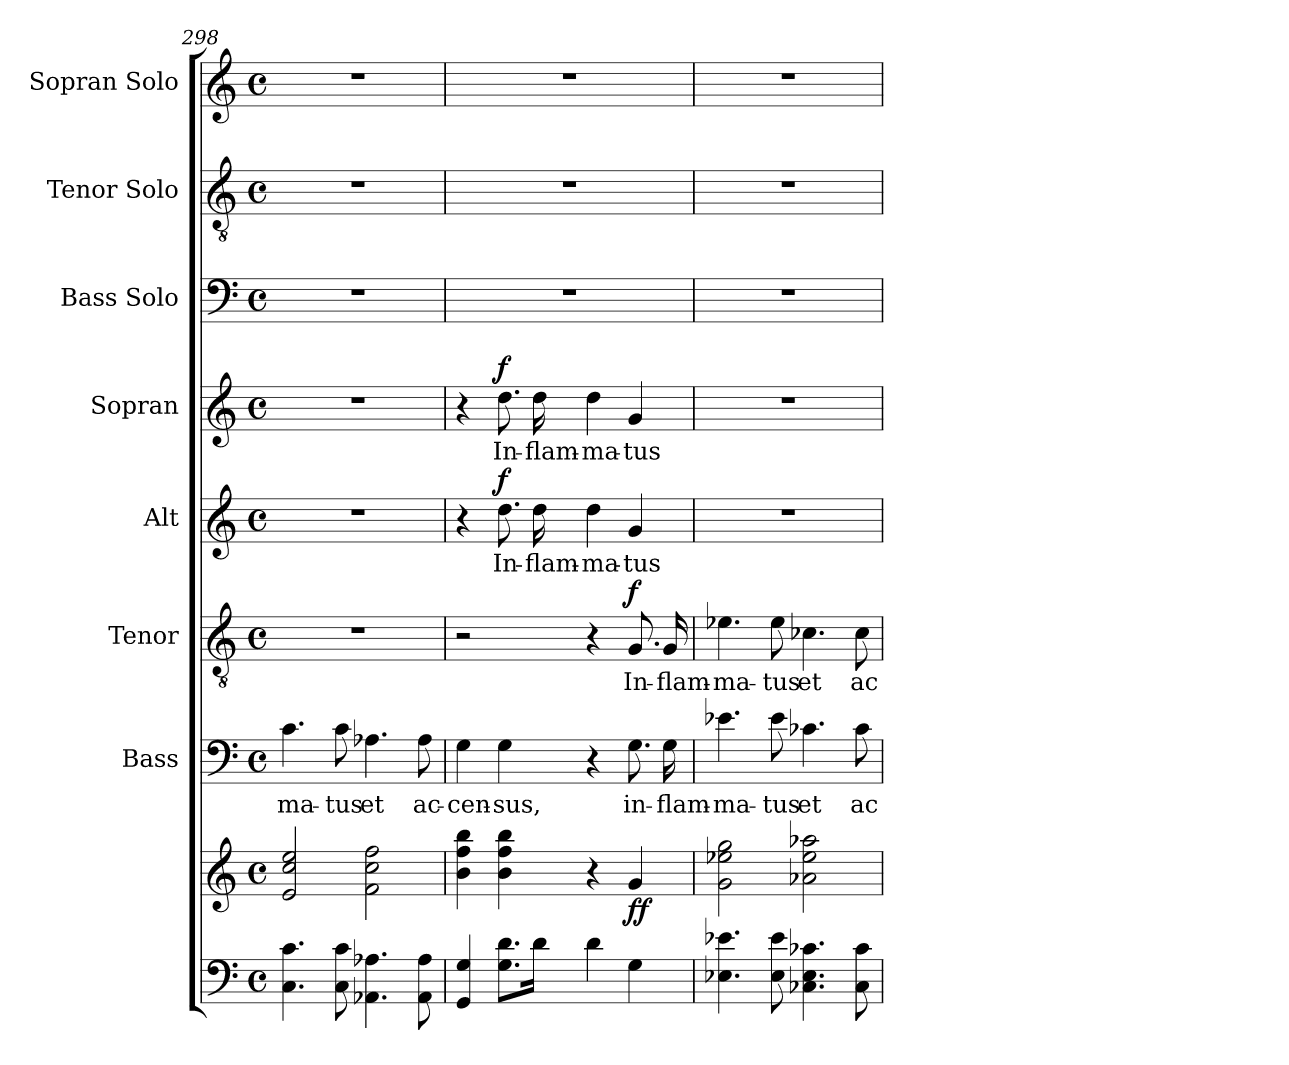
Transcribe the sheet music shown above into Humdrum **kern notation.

**kern	**kern	**dynam	**kern	**text	**kern	**text	**dynam	**kern	**text	**dynam	**kern	**text	**dynam	**kern	**kern	**kern
*part8	*part8	*part8	*part7	*part7	*part6	*part6	*part6	*part5	*part5	*part5	*part4	*part4	*part4	*part3	*part2	*part1
*staff9	*staff8	*staff8/9	*staff7	*staff7	*staff6	*staff6	*staff6	*staff5	*staff5	*staff5	*staff4	*staff4	*staff4	*staff3	*staff2	*staff1
*	*	*	*I"Bass	*	*I"Tenor	*	*	*I"Alt	*	*	*I"Sopran	*	*	*I"Bass Solo	*I"Tenor Solo	*I"Sopran Solo
*	*	*	*I'B.	*	*I'T.	*	*	*I'A.	*	*	*I'S.	*	*	*I'B. Solo	*I'T. Solo	*I'S. Solo
*clefF4	*clefG2	*	*clefF4	*	*clefGv2	*	*	*clefG2	*	*	*clefG2	*	*	*clefF4	*clefGv2	*clefG2
*k[]	*k[]	*	*k[]	*	*k[]	*	*	*k[]	*	*	*k[]	*	*	*k[]	*k[]	*k[]
*C:	*C:	*	*C:	*	*C:	*	*	*C:	*	*	*C:	*	*	*C:	*C:	*C:
*M4/4	*M4/4	*	*M4/4	*	*M4/4	*	*	*M4/4	*	*	*M4/4	*	*	*M4/4	*M4/4	*M4/4
*met(c)	*met(c)	*	*met(c)	*	*met(c)	*	*	*met(c)	*	*	*met(c)	*	*	*met(c)	*met(c)	*met(c)
=298	=298	=298	=298	=298	=298	=298	=298	=298	=298	=298	=298	=298	=298	=298	=298	=298
!	!	!	!	!LO:LY:b	!	!	!	!	!	!	!	!	!	!	!	!
4.C\ 4.c\	2e/ 2cc/ 2ee/	.	4.c\	-ma-	1r	.	.	1r	.	.	1r	.	.	1r	1r	1r
!	!	!	!	!LO:LY:b	!	!	!	!	!	!	!	!	!	!	!	!
8C\ 8c\	.	.	8c\	-tus	.	.	.	.	.	.	.	.	.	.	.	.
!	!	!	!	!LO:LY:b	!	!	!	!	!	!	!	!	!	!	!	!
4.AA-X\ 4.A-X\	2f\ 2cc\ 2ff\	.	4.A-X\	et	.	.	.	.	.	.	.	.	.	.	.	.
!	!	!	!	!LO:LY:b	!	!	!	!	!	!	!	!	!	!	!	!
8AA-\ 8A-\	.	.	8A-\	ac-	.	.	.	.	.	.	.	.	.	.	.	.
=299	=299	=299	=299	=299	=299	=299	=299	=299	=299	=299	=299	=299	=299	=299	=299	=299
!	!	!	!	!LO:LY:b	!	!	!	!	!	!	!	!	!	!	!	!
4GG/ 4G/	4b\ 4ff\ 4bb\	.	4G\	-cen-	2r	.	.	4r	.	.	4r	.	.	1r	1r	1r
!	!	!	!	!LO:LY:b	!	!	!	!	!LO:LY:b	!LO:DY:a	!	!LO:LY:b	!LO:DY:a	!	!	!
8.G\ 8.d\L	4b\ 4ff\ 4bb\	.	4G\	-sus,	.	.	.	8.dd\	In-	f	8.dd\	In-	f	.	.	.
!	!	!	!	!	!	!	!	!	!LO:LY:b	!	!	!LO:LY:b	!	!	!	!
16d\Jk	.	.	.	.	.	.	.	16dd\	-flam-	.	16dd\	-flam-	.	.	.	.
!	!	!	!	!	!	!	!	!	!LO:LY:b	!	!	!LO:LY:b	!	!	!	!
4d\	4r	.	4r	.	4r	.	.	4dd\	-ma-	.	4dd\	-ma-	.	.	.	.
!	!	!LO:DY:b	!	!LO:LY:b	!	!LO:LY:b	!LO:DY:a	!	!LO:LY:b	!	!	!LO:LY:b	!	!	!	!
4G\	4g/	ff	8.G\	in-	8.G/	In-	f	4g/	-tus	.	4g/	-tus	.	.	.	.
!	!	!	!	!LO:LY:b	!	!LO:LY:b	!	!	!	!	!	!	!	!	!	!
.	.	.	16G\	-flam-	16G/	-flam-	.	.	.	.	.	.	.	.	.	.
!!LO:PB:g=z
=300	=300	=300	=300	=300	=300	=300	=300	=300	=300	=300	=300	=300	=300	=300	=300	=300
!	!	!	!	!LO:LY:b	!	!LO:LY:b	!	!	!	!	!	!	!	!	!	!
4.E-X\ 4.e-X\	2g\ 2ee-X\ 2gg\	.	4.e-X\	-ma-	4.e-X\	-ma-	.	1r	.	.	1r	.	.	1r	1r	1r
!	!	!	!	!LO:LY:b	!	!LO:LY:b	!	!	!	!	!	!	!	!	!	!
8E-\ 8e-\	.	.	8e-\	-tus	8e-\	-tus	.	.	.	.	.	.	.	.	.	.
!	!	!	!	!LO:LY:b	!	!LO:LY:b	!	!	!	!	!	!	!	!	!	!
4.C-X\ 4.E-\ 4.c-X\	2a-X\ 2ee-\ 2aa-X\	.	4.c-X\	et	4.c-X\	et	.	.	.	.	.	.	.	.	.	.
!	!	!	!	!LO:LY:b	!	!LO:LY:b	!	!	!	!	!	!	!	!	!	!
8C-\ 8c-\	.	.	8c-\	ac-	8c-\	ac-	.	.	.	.	.	.	.	.	.	.
=	=	=	=	=	=	=	=	=	=	=	=	=	=	=	=	=
*-	*-	*-	*-	*-	*-	*-	*-	*-	*-	*-	*-	*-	*-	*-	*-	*-
